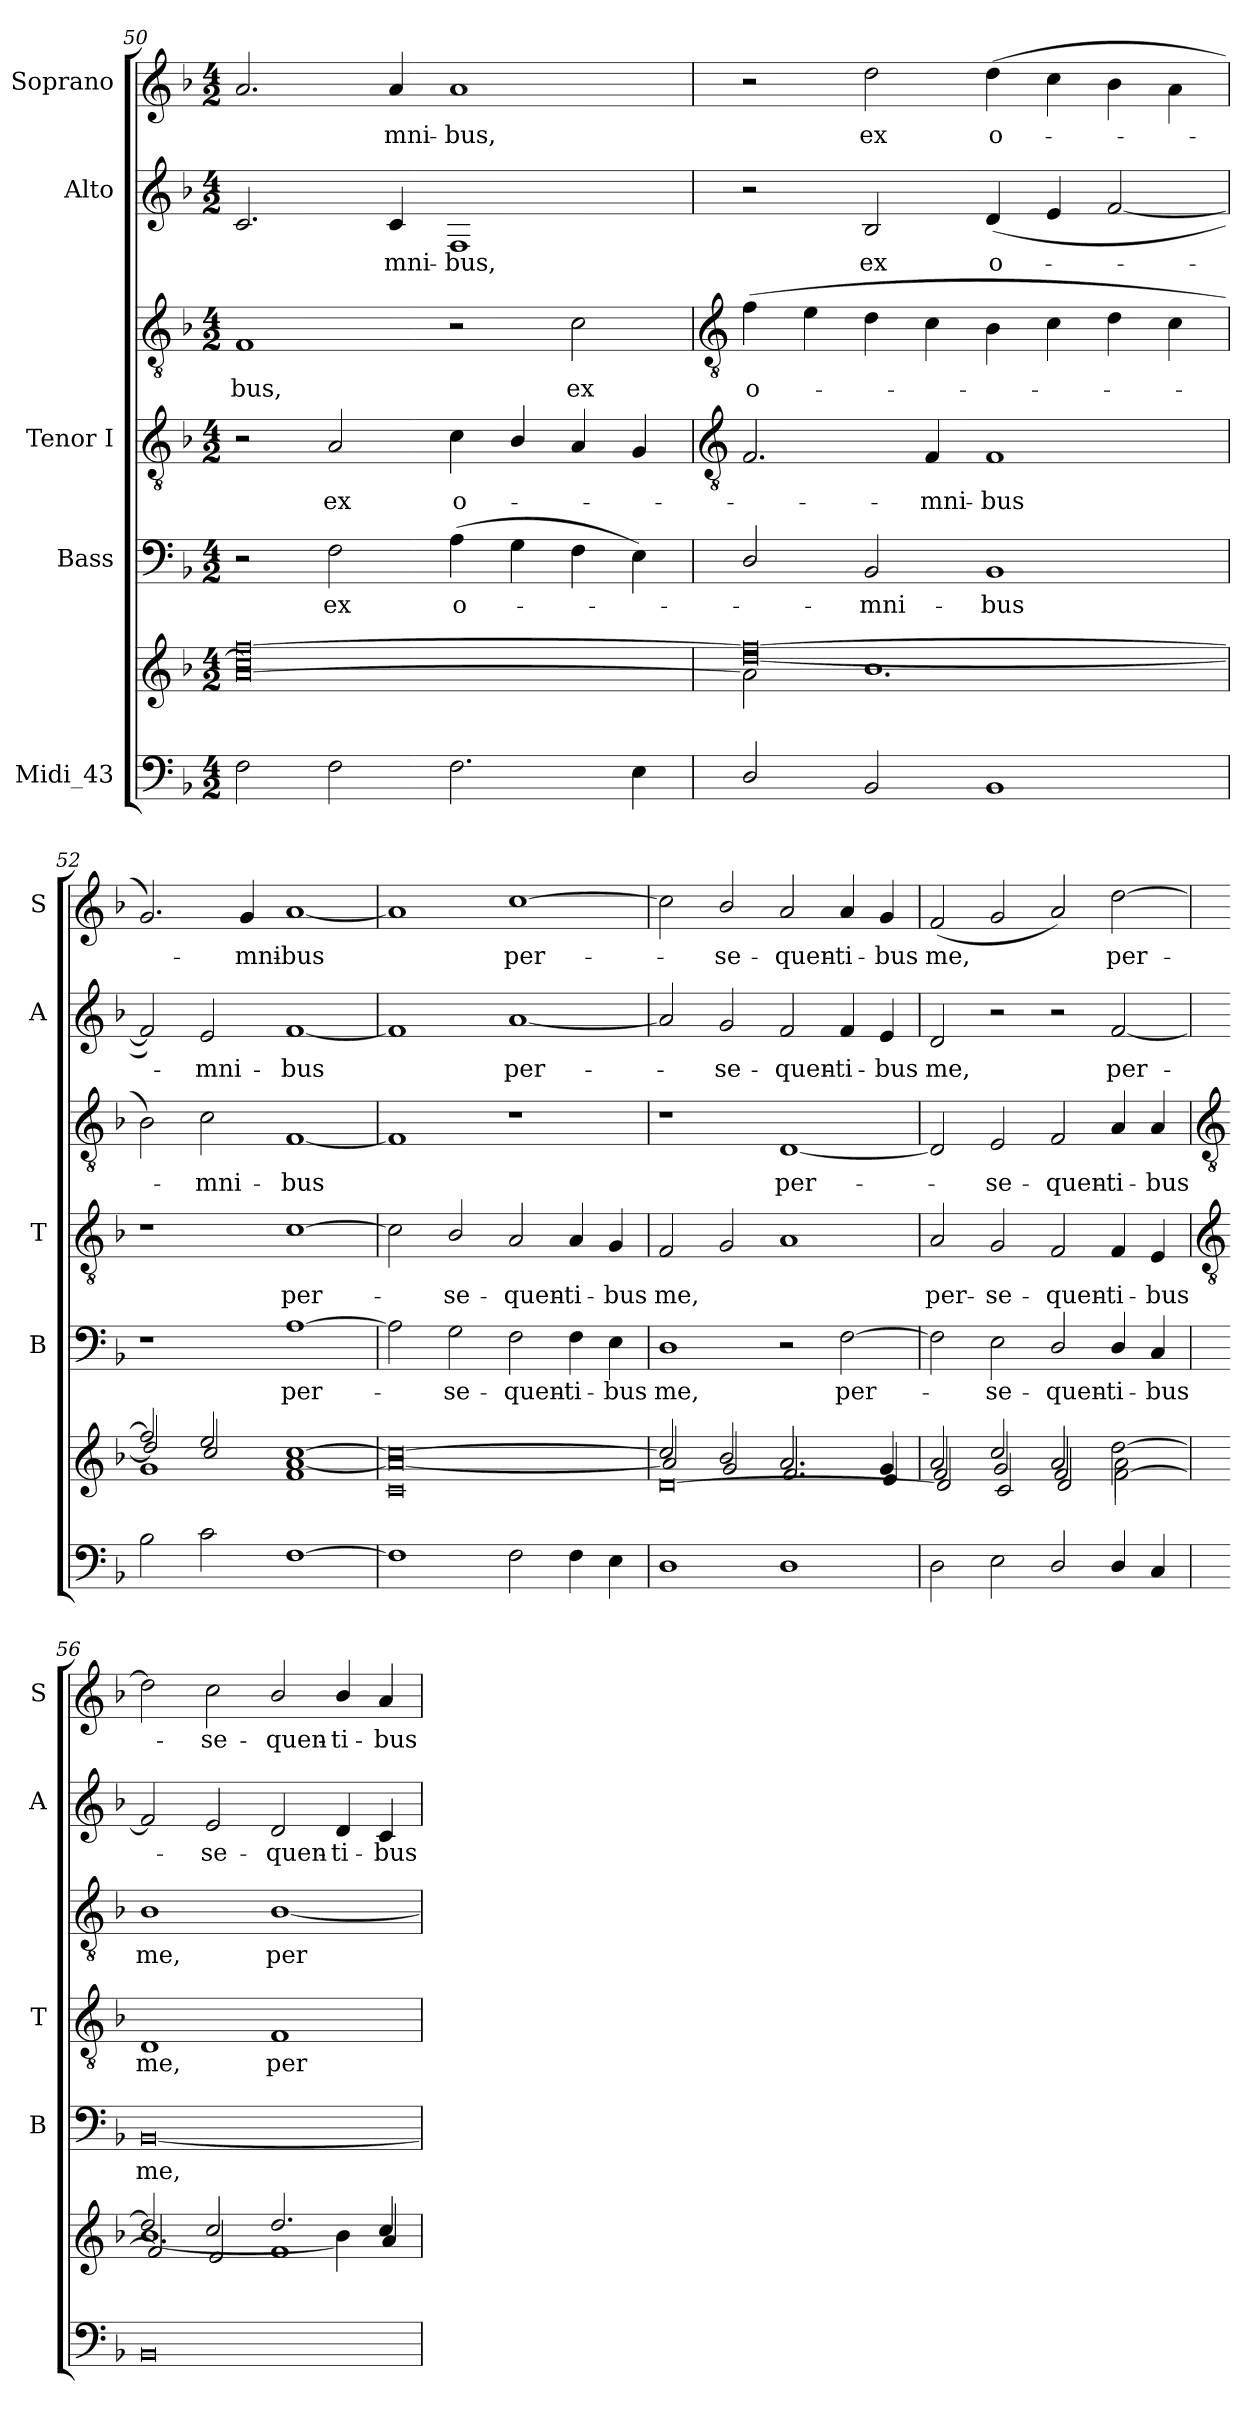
**kern	**kern	**kern	**text	**kern	**text	**kern	**text	**kern	**text	**kern	**text
*part5	*part5	*part4	*part4	*part3	*part3	*part3	*part3	*part2	*part2	*part1	*part1
*staff7	*staff6	*staff5	*staff5	*staff4	*staff4	*staff3	*staff3	*staff2	*staff2	*staff1	*staff1
*I"Midi_43	*	*I"Bass	*	*I"Tenor I	*	*	*	*I"Alto	*	*I"Soprano	*
*	*	*I'B	*	*I'T	*	*	*	*I'A	*	*I'S	*
*clefF4	*clefG2	*clefF4	*	*clefGv2	*	*clefGv2	*	*clefG2	*	*clefG2	*
*k[b-]	*k[b-]	*k[b-]	*	*k[b-]	*	*k[b-]	*	*k[b-]	*	*k[b-]	*
*F:	*F:	*F:	*	*F:	*	*F:	*	*F:	*	*F:	*
*M4/2	*M4/2	*M4/2	*	*M4/2	*	*M4/2	*	*M4/2	*	*M4/2	*
=50	=50	=50	=50	=50	=50	=50	=50	=50	=50	=50	=50
*	*^	*	*	*	*	*	*	*	*	*	*
*	*	*^	*	*	*	*	*	*	*	*	*	*
!	!	!	!	!	!	!	!	!	!LO:LY:b	!	!	!	!
2F	[0ff/	0cc\]	[0a\	2r	.	2r	.	1F	bus,	2.c	.	2.a	.
!	!	!	!	!	!LO:LY:b	!	!LO:LY:b	!	!	!	!	!	!
2F	.	.	.	2F	ex	2A	ex	.	.	.	.	.	.
!	!	!	!	!	!	!	!	!	!	!	!LO:LY:b	!	!LO:LY:b
.	.	.	.	.	.	.	.	.	.	4c	mni-	4a	mni-
!	!	!	!	!	!LO:LY:b	!	!LO:LY:b	!	!	!	!LO:LY:b	!	!LO:LY:b
2.F	.	.	.	(>4A	o-	4c	o-	2r	.	1F	-bus,	1a	-bus,
.	.	.	.	4G	.	4B-/	.	.	.	.	.	.	.
!	!	!	!	!	!	!	!	!	!LO:LY:b	!	!	!	!
.	.	.	.	4F	.	4A	.	2c	ex	.	.	.	.
4E	.	.	.	4E)	.	4G	.	.	.	.	.	.	.
!!LO:LB:g=z
=51	=51	=51	=51	=51	=51	=51	=51	=51	=51	=51	=51	=51	=51
*	*	*	*	*	*	*clefGv2	*	*clefGv2	*	*	*	*	*
!	!	!	!	!	!	!	!	!	!LO:LY:b	!	!	!	!
2D/	0ff/_	[0dd\	2a\]	2D/	.	2.F	.	(>4f	o-	2r	.	2r	.
.	.	.	.	.	.	.	.	4e	.	.	.	.	.
!	!	!	!	!	!LO:LY:b	!	!	!	!	!	!LO:LY:b	!	!LO:LY:b
2BB-	.	.	1.b-\	2BB-	mni-	.	.	4d	.	2B-	ex	2dd	ex
!	!	!	!	!	!	!	!LO:LY:b	!	!	!	!	!	!
.	.	.	.	.	.	4F	mni-	4c	.	.	.	.	.
!	!	!	!	!	!LO:LY:b	!	!LO:LY:b	!	!	!	!LO:LY:b	!	!LO:LY:b
1BB-	.	.	.	1BB-	-bus	1F	-bus	4B-	.	(<4d	o-	(>4dd	o-
.	.	.	.	.	.	.	.	4c	.	4e	.	4cc	.
.	.	.	.	.	.	.	.	4d	.	[2f	.	4b-	.
.	.	.	.	.	.	.	.	4c	.	.	.	4a\	.
=52	=52	=52	=52	=52	=52	=52	=52	=52	=52	=52	=52	=52	=52
2B-	2ff/]	2dd/]	1g\	1r	.	1r	.	2B-)	.	2f])	.	2.g)	.
!	!	!	!	!	!	!	!	!	!LO:LY:b	!	!LO:LY:b	!	!
2c	2ee/	2cc/	.	.	.	.	.	2c	mni-	2e	mni-	.	.
!	!	!	!	!	!	!	!	!	!	!	!	!	!LO:LY:b
.	.	.	.	.	.	.	.	.	.	.	.	4g	mni-
!	!	!	!	!	!LO:LY:b	!	!LO:LY:b	!	!LO:LY:b	!	!LO:LY:b	!	!LO:LY:b
[1F	[1cc/	[1a\	1f\	[1A	per-	[1c	per-	[1F	-bus	[1f	-bus	[1a	-bus
=53	=53	=53	=53	=53	=53	=53	=53	=53	=53	=53	=53	=53	=53
1F]	0cc/_	0a\_	0c\	2A]	.	2c]	.	1F]	.	1f]	.	1a]	.
!	!	!	!	!	!LO:LY:b	!	!LO:LY:b	!	!	!	!	!	!
.	.	.	.	2G	se-	2B-/	se-	.	.	.	.	.	.
!	!	!	!	!	!LO:LY:b	!	!LO:LY:b	!	!	!	!LO:LY:b	!	!LO:LY:b
2F	.	.	.	2F	-quen-	2A	-quen-	1r	.	[1a	per-	[1cc	per-
!	!	!	!	!	!LO:LY:b	!	!LO:LY:b	!	!	!	!	!	!
4F	.	.	.	4F	-ti-	4A	-ti-	.	.	.	.	.	.
!	!	!	!	!	!LO:LY:b	!	!LO:LY:b	!	!	!	!	!	!
4E	.	.	.	4E	-bus	4G	-bus	.	.	.	.	.	.
=54	=54	=54	=54	=54	=54	=54	=54	=54	=54	=54	=54	=54	=54
!	!	!	!	!	!LO:LY:b	!	!LO:LY:b	!	!	!	!	!	!
1D	2cc/]	2a/]	[0d\	1D	me,	2F	me,	1r	.	2a]	.	2cc]	.
!	!	!	!	!	!	!	!	!	!	!	!LO:LY:b	!	!LO:LY:b
.	2b-/	2g/	.	.	.	2G	.	.	.	2g	se-	2b-/	se-
!	!	!	!	!	!	!	!	!	!LO:LY:b	!	!LO:LY:b	!	!LO:LY:b
1D	2.a/	2.f/	.	2r	.	1A	.	[1D	per-	2f	-quen-	2a	-quen-
!	!	!	!	!	!LO:LY:b	!	!	!	!	!	!LO:LY:b	!	!LO:LY:b
.	.	.	.	[2F	per-	.	.	.	.	4f	-ti-	4a	-ti-
!	!	!	!	!	!	!	!	!	!	!	!LO:LY:b	!	!LO:LY:b
.	4g/	4e/	.	.	.	.	.	.	.	4e	-bus	4g	-bus
=55	=55	=55	=55	=55	=55	=55	=55	=55	=55	=55	=55	=55	=55
!	!	!	!	!	!	!	!LO:LY:b	!	!	!	!LO:LY:b	!	!LO:LY:b
2D	2a/	2f/	2d/]	2F]	.	2A	per-	2D]	.	2d	me,	(<2f	me,
!	!	!	!	!	!LO:LY:b	!	!LO:LY:b	!	!LO:LY:b	!	!	!	!
2E	2cc/	2g/	2c/	2E	se-	2G	-se-	2E	se-	2r	.	2g	.
!	!	!	!	!	!LO:LY:b	!	!LO:LY:b	!	!LO:LY:b	!	!	!	!
2D/	2a/	2f/	2d/	2D/	-quen-	2F	-quen-	2F	-quen-	2r	.	2a)	.
!	!	!	!	!	!LO:LY:b	!	!LO:LY:b	!	!LO:LY:b	!	!LO:LY:b	!	!LO:LY:b
4D/	[2dd\	2a\	[2f\	4D/	-ti-	4F	-ti-	4A	-ti-	[2f	per-	[2dd	per-
!	!	!	!	!	!LO:LY:b	!	!LO:LY:b	!	!LO:LY:b	!	!	!	!
4C	.	.	.	4C	-bus	4E	-bus	4A	-bus	.	.	.	.
!!LO:LB:g=z
=56	=56	=56	=56	=56	=56	=56	=56	=56	=56	=56	=56	=56	=56
*	*	*	*	*	*	*clefGv2	*	*clefGv2	*	*	*	*	*
!	!	!	!	!	!LO:LY:b	!	!LO:LY:b	!	!LO:LY:b	!	!	!	!
0BB-	2dd/]	[1.b-\	2f/]	[0BB-	me,	1D	me,	1B-/	me,	2f]	.	2dd]	.
!	!	!	!	!	!	!	!	!	!	!	!LO:LY:b	!	!LO:LY:b
.	2cc/	.	2e/	.	.	.	.	.	.	2e	se-	2cc	se-
!	!	!	!	!	!	!	!LO:LY:b	!	!LO:LY:b	!	!LO:LY:b	!	!LO:LY:b
.	2.dd/	.	1f\	.	.	1F	per-	[1B-/	per-	2d	-quen-	2b-/	-quen-
!	!	!	!	!	!	!	!	!	!	!	!LO:LY:b	!	!LO:LY:b
.	.	4b-\]	.	.	.	.	.	.	.	4d	-ti-	4b-/	-ti-
!	!	!	!	!	!	!	!	!	!	!	!LO:LY:b	!	!LO:LY:b
.	4cc/	4a/	.	.	.	.	.	.	.	4c	-bus	4a	-bus
*	*v	*v	*v	*	*	*	*	*	*	*	*	*	*
=	=	=	=	=	=	=	=	=	=	=	=
*-	*-	*-	*-	*-	*-	*-	*-	*-	*-	*-	*-
